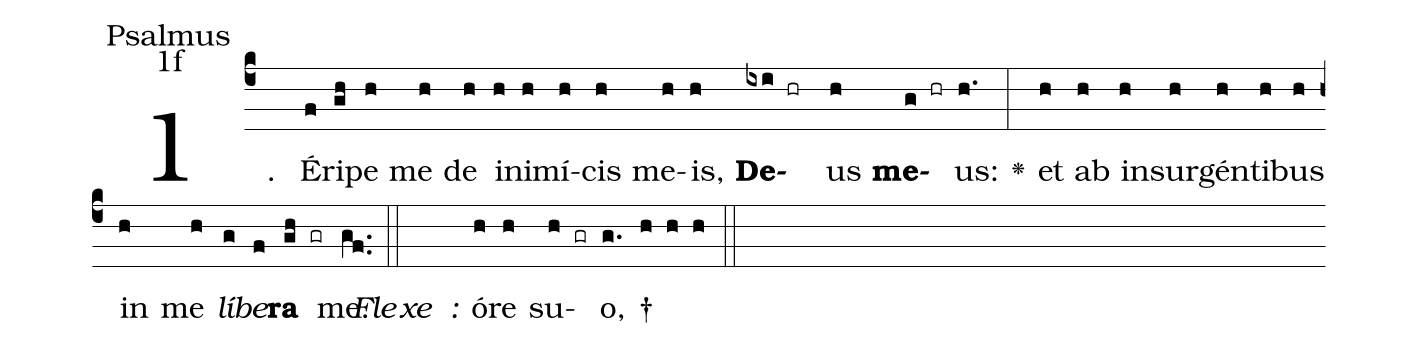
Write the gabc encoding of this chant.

office-part: Psalmus;
mode: 1f;
%%
(c4) 1.( ) É(f)ri(gh)pe(h) me(h) de(h) in(h)i(h)mí(h)cis(h) me(h)is,(h) <b>De</b>(ixi hr )us(h) <b>me</b>(g hr)us:(h.) <v>\greheightstar</v>(:)
et(h) ab(h) in(h)sur(h)gén(h)ti(h)bus(h) in(h) me(h) <i>lí</i>(g)<i>be</i>(f)<b>ra</b>(gh gr) me.(gf..) (::)
<i>Fle</i>()<i>xe</i>() <i>:</i>() ó(h)re(h) su(h gr)o,(g.) †(h h h) (::)
